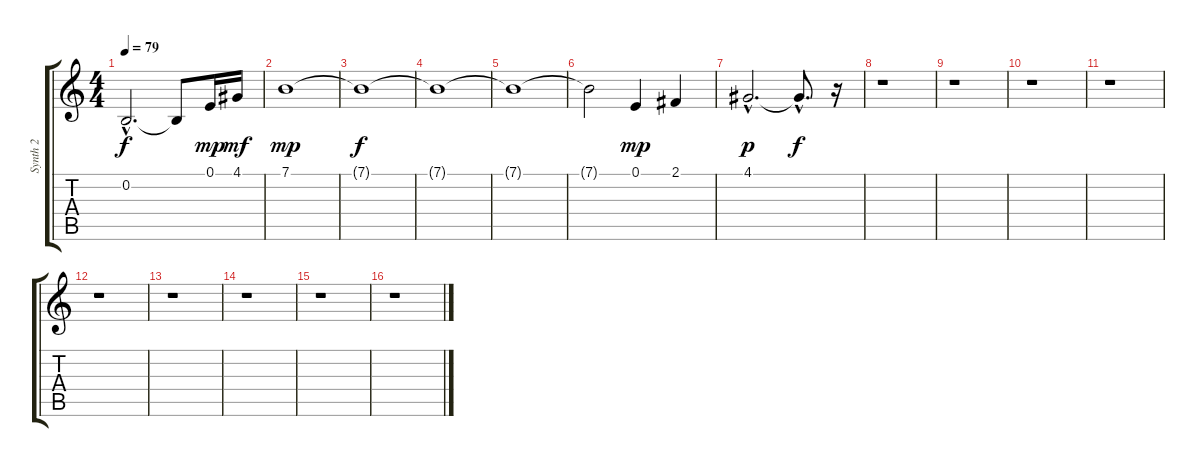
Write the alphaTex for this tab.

\track ("Synth 2" "Synth 2") {instrument stringensemble1}
\staff {score tabs}
\tuning (E4 B3 G3 D3 A2 E2) {hide}
\ts (4 4)
\tempo 79
\clef g2
\ks c
0.2{hac t}.2{d dy f} 0.2{t}.8 0.1.16{dy mp} 4.1.16{dy mf} |
7.1.1{dy mp} |
7.1{t}.1{dy f} |
7.1{t}.1 |
7.1{t}.1 |
7.1{t}.2 0.1.4{dy mp} 2.1.4 |
4.1{hac}.2{d dy p} 4.1{hac t}.8{d dy f} r.16 |
r.1 |
r.1 |
r.1 |
r.1 |
r.1 |
r.1 |
r.1 |
r.1 |
r.1
